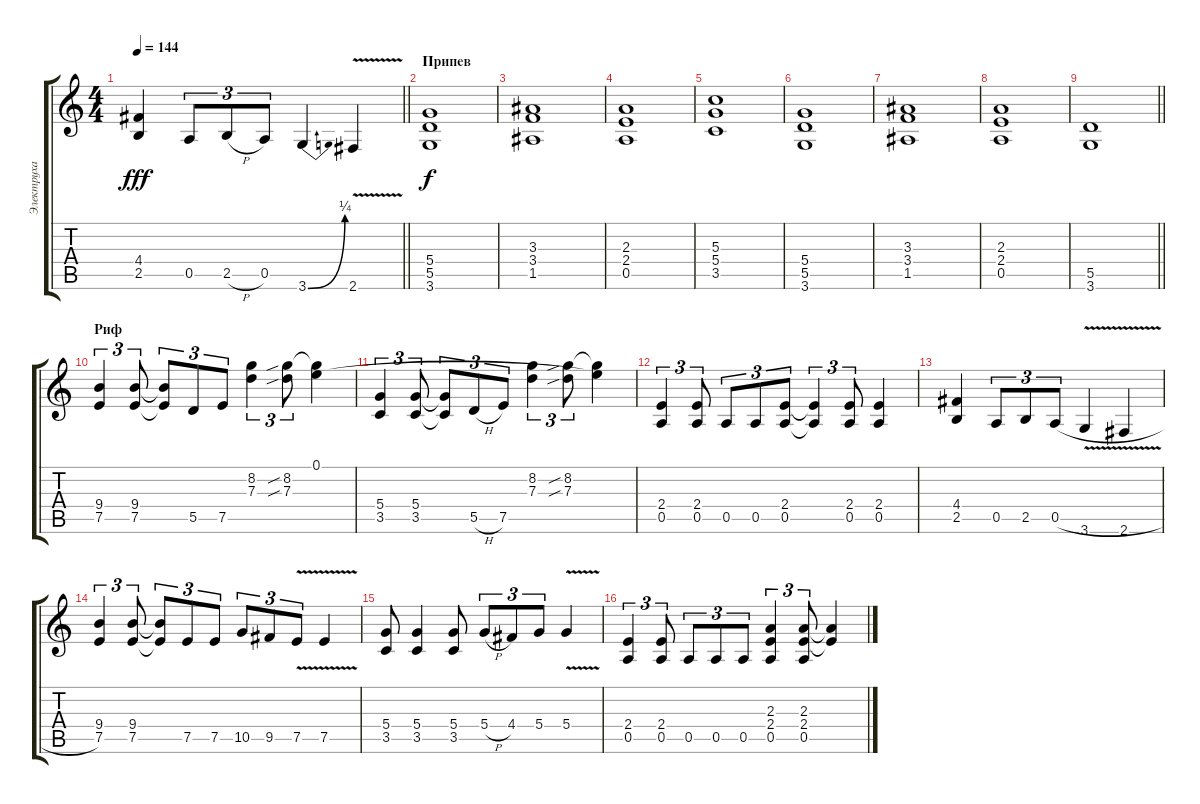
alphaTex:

\track ("Электруха" "Электруха") {instrument distortionguitar}
\staff {score tabs}
\tuning (E4 B3 G3 D3 A2 E2) {hide}
\ts (4 4)
\tempo 144
\clef g2
\barLineRight lightlight
\ks c
(4.4 2.5).4{dy fff} 0.5.8{tu (3 2)} 2.5{h}.8{tu (3 2)} 0.5.8{tu (3 2)} 3.6{be (bend 0 0 60 1)}.4 2.6{v}.4 |
\section ("" "Припев")
(5.4 5.5 3.6).1{dy f} |
(3.3 3.4 1.5).1 |
(2.3 2.4 0.5).1 |
(5.3 5.4 3.5).1 |
(5.4 5.5 3.6).1 |
(3.3 3.4 1.5).1 |
(2.3 2.4 0.5).1 |
\barLineRight lightlight
(5.5 3.6).1 |
\section ("" "Риф")
(9.4 7.5).4{tu (3 2)} (9.4 7.5).8{tu (3 2)} (9.4{t} 7.5{t}).8{tu (3 2)} 5.5.8{tu (3 2)} 7.5.8{tu (3 2)} (8.2 7.3).4{tu (3 2)} (8.2{sib} 7.3{sib}).8{tu (3 2)} (0.1 8.2{t}).4 |
(5.4 3.5).4{tu (3 2)} (5.4 3.5).8{tu (3 2)} (5.4{t} 3.5{t}).8{tu (3 2)} 5.5{h}.8{tu (3 2)} 7.5.8{tu (3 2)} (8.2 7.3).4{tu (3 2)} (8.2{sib} 7.3{sib}).8{tu (3 2)} (0.1{t} 8.2{t}).4 |
(2.4 0.5).4{tu (3 2)} (2.4 0.5).8{tu (3 2)} 0.5.8{tu (3 2)} 0.5.8{tu (3 2)} (2.4 0.5).8{tu (3 2)} (2.4{t} 0.5{t}).4{tu (3 2)} (2.4 0.5).8{tu (3 2)} (2.4 0.5).4 |
(4.4 2.5).4 0.5.8{tu (3 2)} 2.5.8{tu (3 2)} 0.5{h}.8{tu (3 2)} 3.6{v}.4 2.6{v}.4 |
(9.4 7.5).4{tu (3 2)} (9.4 7.5).8{tu (3 2)} (9.4{t} 7.5{t}).8{tu (3 2)} 7.5.8{tu (3 2)} 7.5.8{tu (3 2)} 10.5.8{tu (3 2)} 9.5.8{tu (3 2)} 7.5{v}.8{tu (3 2)} 7.5{v}.4 |
(5.4 3.5).8 (5.4 3.5).4 (5.4 3.5).8 5.4{h}.8{tu (3 2)} 4.4.8{tu (3 2)} 5.4.8{tu (3 2)} 5.4{v}.4 |
(2.4 0.5).4{tu (3 2)} (2.4 0.5).8{tu (3 2)} 0.5.8{tu (3 2)} 0.5.8{tu (3 2)} 0.5.8{tu (3 2)} (2.3 2.4 0.5).4{tu (3 2)} (2.3 2.4 0.5).8{tu (3 2)} (2.3{t} 2.4{t}).4
